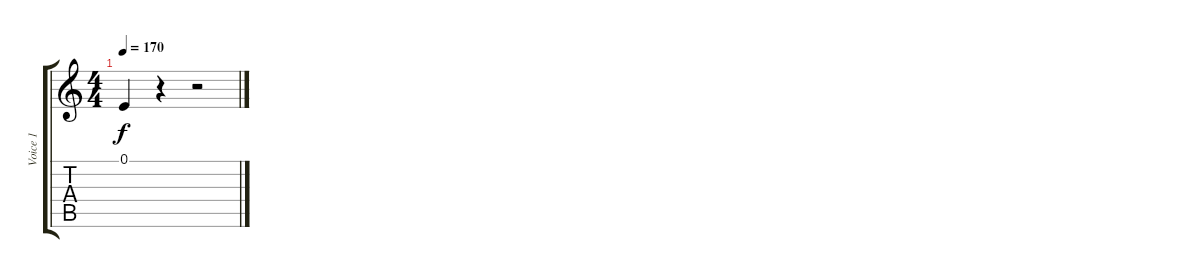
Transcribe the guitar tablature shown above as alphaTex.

\track ("Voice 1" "Voice 1") {instrument lead6voice}
\staff {score tabs}
\tuning (E4 B3 G3 D3 A2 E2) {hide}
\ts (4 4)
\tempo 170
\clef g2
\ks c
0.1{t}.4{dy f} r.4 r.2
